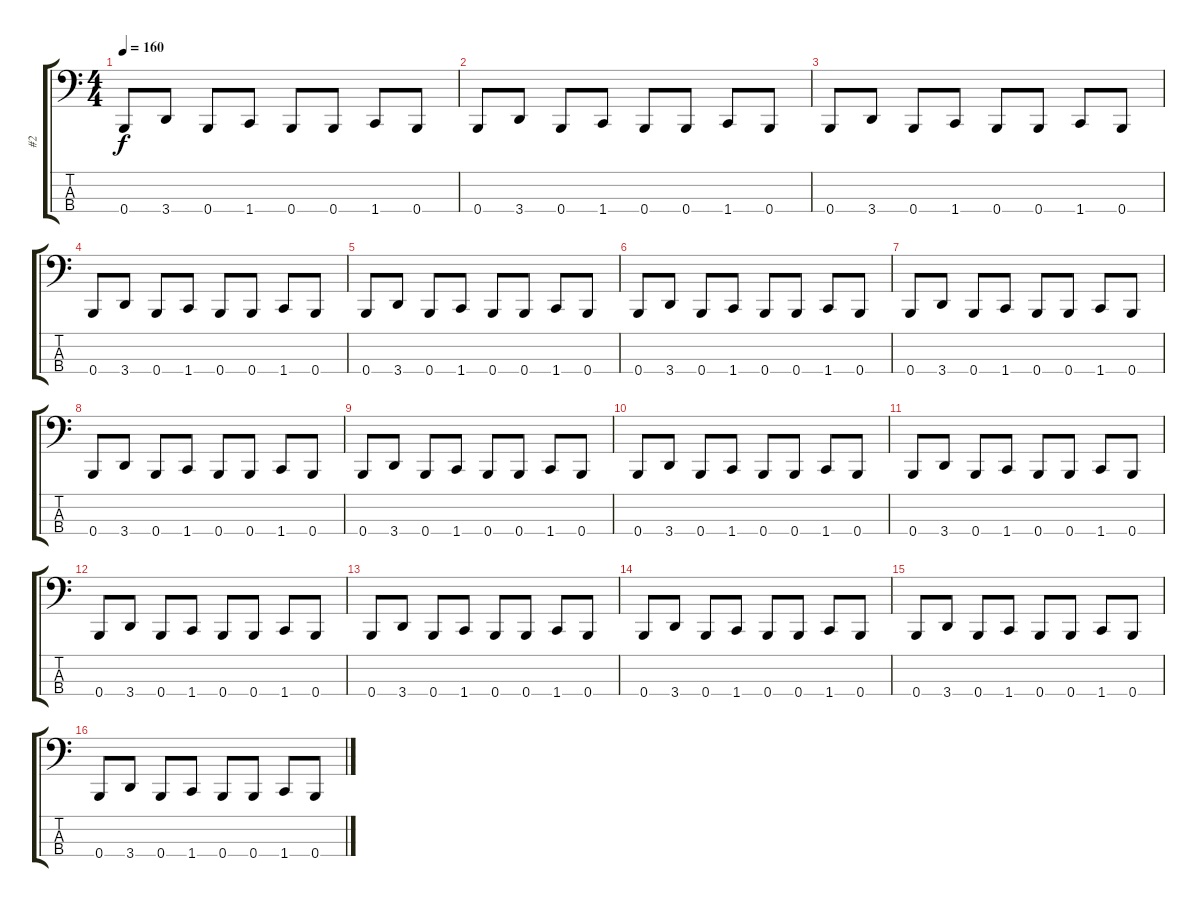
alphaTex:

\track ("#2" "#2") {instrument electricbasspick}
\staff {score tabs}
\tuning (E2 B1 Gb1 B0) {hide}
\ts (4 4)
\tempo 160
\clef f4
\ks c
0.4.8{dy f} 3.4.8 0.4.8 1.4.8 0.4.8 0.4.8 1.4.8 0.4.8 |
0.4.8 3.4.8 0.4.8 1.4.8 0.4.8 0.4.8 1.4.8 0.4.8 |
0.4.8 3.4.8 0.4.8 1.4.8 0.4.8 0.4.8 1.4.8 0.4.8 |
0.4.8 3.4.8 0.4.8 1.4.8 0.4.8 0.4.8 1.4.8 0.4.8 |
0.4.8 3.4.8 0.4.8 1.4.8 0.4.8 0.4.8 1.4.8 0.4.8 |
0.4.8 3.4.8 0.4.8 1.4.8 0.4.8 0.4.8 1.4.8 0.4.8 |
0.4.8 3.4.8 0.4.8 1.4.8 0.4.8 0.4.8 1.4.8 0.4.8 |
0.4.8 3.4.8 0.4.8 1.4.8 0.4.8 0.4.8 1.4.8 0.4.8 |
0.4.8 3.4.8 0.4.8 1.4.8 0.4.8 0.4.8 1.4.8 0.4.8 |
0.4.8 3.4.8 0.4.8 1.4.8 0.4.8 0.4.8 1.4.8 0.4.8 |
0.4.8 3.4.8 0.4.8 1.4.8 0.4.8 0.4.8 1.4.8 0.4.8 |
0.4.8 3.4.8 0.4.8 1.4.8 0.4.8 0.4.8 1.4.8 0.4.8 |
0.4.8 3.4.8 0.4.8 1.4.8 0.4.8 0.4.8 1.4.8 0.4.8 |
0.4.8 3.4.8 0.4.8 1.4.8 0.4.8 0.4.8 1.4.8 0.4.8 |
0.4.8 3.4.8 0.4.8 1.4.8 0.4.8 0.4.8 1.4.8 0.4.8 |
0.4.8 3.4.8 0.4.8 1.4.8 0.4.8 0.4.8 1.4.8 0.4.8
